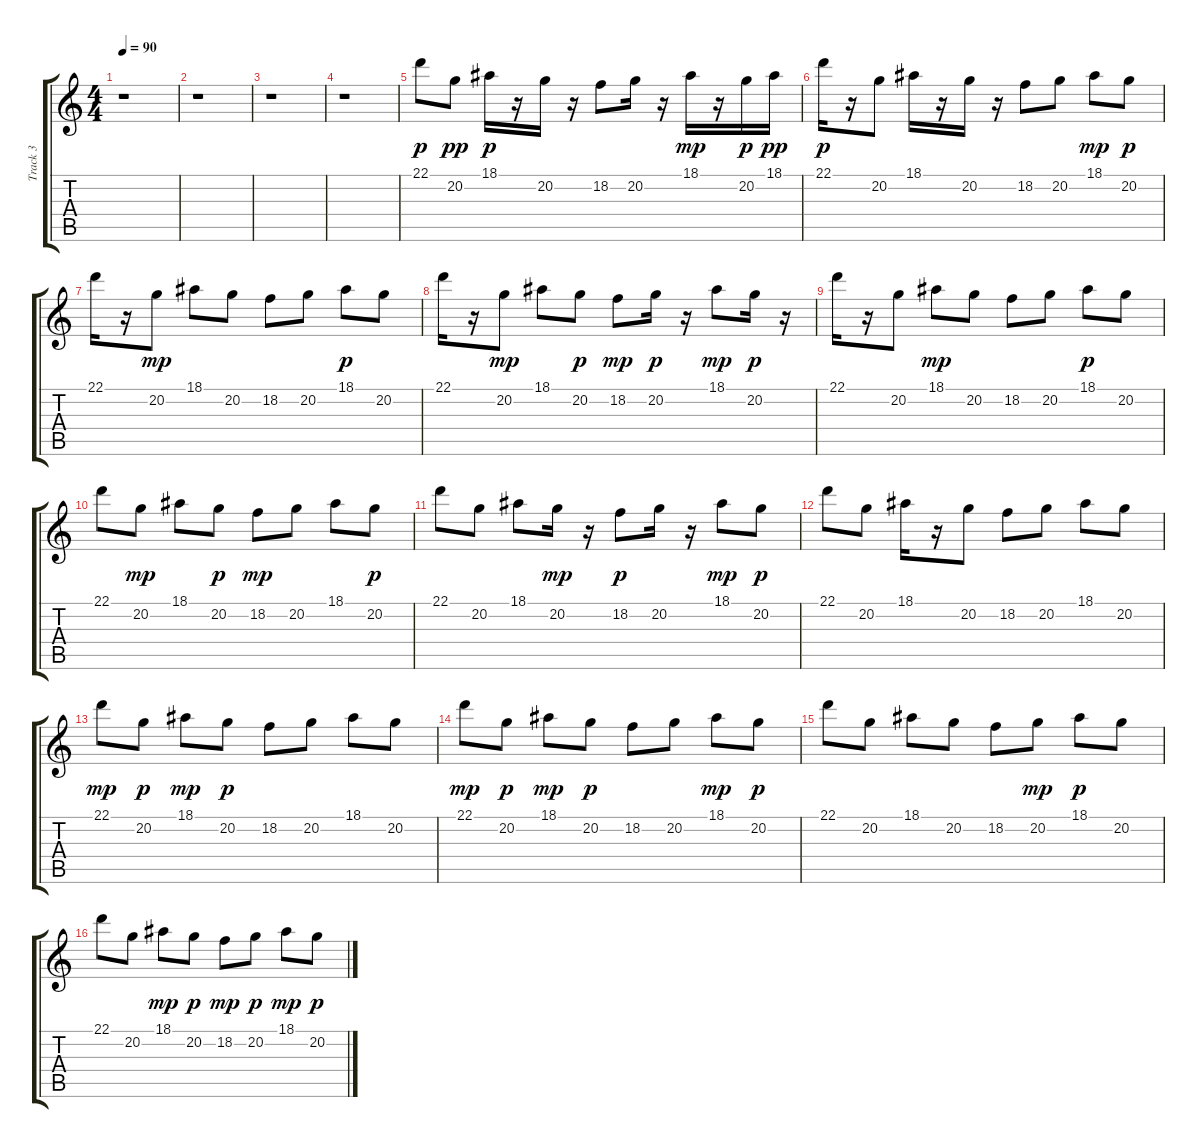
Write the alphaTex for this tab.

\track ("Track 3" "Track 3") {instrument fx3crystal}
\staff {score tabs}
\tuning (E4 B3 G3 D3 A2 E2) {hide}
\ts (4 4)
\tempo 90
\clef g2
\ks c
r.1{dy p instrument fx3crystal} |
r.1 |
r.1 |
r.1 |
22.1.8 20.2.8{dy pp} 18.1.16{dy p} r.16 20.2.16 r.16 18.2.8 20.2.16 r.16 18.1.16{dy mp} r.16 20.2.16{dy p} 18.1.16{dy pp} |
22.1.16{dy p} r.16 20.2.8 18.1.16 r.16 20.2.16 r.16 18.2.8 20.2.8 18.1.8{dy mp} 20.2.8{dy p} |
22.1.16 r.16 20.2.8{dy mp} 18.1.8 20.2.8 18.2.8 20.2.8 18.1.8{dy p} 20.2.8 |
22.1.16 r.16 20.2.8{dy mp} 18.1.8 20.2.8{dy p} 18.2.8{dy mp} 20.2.16{dy p} r.16 18.1.8{dy mp} 20.2.16{dy p} r.16 |
22.1.16 r.16 20.2.8 18.1.8{dy mp} 20.2.8 18.2.8 20.2.8 18.1.8{dy p} 20.2.8 |
22.1.8 20.2.8{dy mp} 18.1.8 20.2.8{dy p} 18.2.8{dy mp} 20.2.8 18.1.8 20.2.8{dy p} |
22.1.8 20.2.8 18.1.8 20.2.16{dy mp} r.16 18.2.8{dy p} 20.2.16 r.16 18.1.8{dy mp} 20.2.8{dy p} |
22.1.8 20.2.8 18.1.16 r.16 20.2.8 18.2.8 20.2.8 18.1.8 20.2.8 |
22.1.8{dy mp} 20.2.8{dy p} 18.1.8{dy mp} 20.2.8{dy p} 18.2.8 20.2.8 18.1.8 20.2.8 |
22.1.8{dy mp} 20.2.8{dy p} 18.1.8{dy mp} 20.2.8{dy p} 18.2.8 20.2.8 18.1.8{dy mp} 20.2.8{dy p} |
22.1.8 20.2.8 18.1.8 20.2.8 18.2.8 20.2.8{dy mp} 18.1.8{dy p} 20.2.8 |
22.1.8 20.2.8 18.1.8{dy mp} 20.2.8{dy p} 18.2.8{dy mp} 20.2.8{dy p} 18.1.8{dy mp} 20.2.8{dy p}
